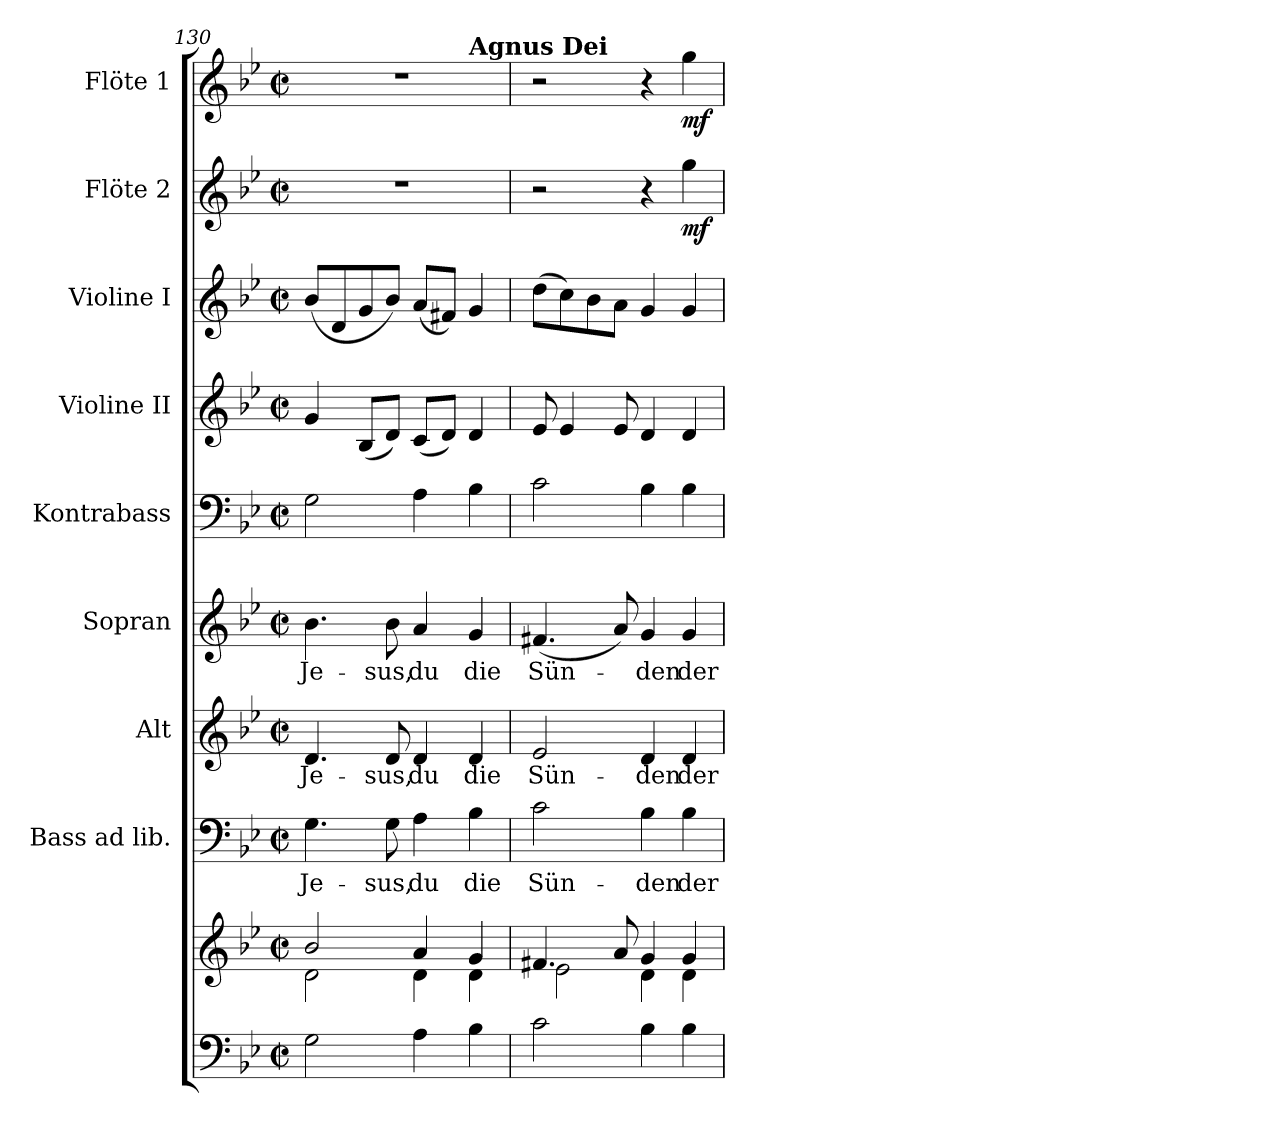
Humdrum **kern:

**kern	**kern	**kern	**text	**kern	**text	**kern	**text	**kern	**kern	**kern	**kern	**dynam	**kern	**dynam
*part9	*part9	*part8	*part8	*part7	*part7	*part6	*part6	*part5	*part4	*part3	*part2	*part2	*part1	*part1
*staff10	*staff9	*staff8	*staff8	*staff7	*staff7	*staff6	*staff6	*staff5	*staff4	*staff3	*staff2	*staff2	*staff1	*staff1
*	*	*I"Bass ad lib.	*	*I"Alt	*	*I"Sopran	*	*I"Kontrabass	*I"Violine II	*I"Violine I	*I"Flöte 2	*	*I"Flöte 1	*
*	*	*I'B.	*	*I'A.	*	*I'S.	*	*I'Kb.	*I'Vl. II	*I'Vl. I	*I'Fl. 2	*	*I'Fl. 1	*
*clefF4	*clefG2	*clefF4	*	*clefG2	*	*clefG2	*	*clefF4	*clefG2	*clefG2	*clefG2	*	*clefG2	*
*	*	*	*	*	*	*	*	*ITrd7c12	*	*	*	*	*	*
*k[b-e-]	*k[b-e-]	*k[b-e-]	*	*k[b-e-]	*	*k[b-e-]	*	*k[b-e-]	*k[b-e-]	*k[b-e-]	*k[b-e-]	*	*k[b-e-]	*
*B-:	*B-:	*B-:	*	*B-:	*	*B-:	*	*B-:	*B-:	*B-:	*B-:	*	*B-:	*
*M2/2	*M2/2	*M2/2	*	*M2/2	*	*M2/2	*	*M2/2	*M2/2	*M2/2	*M2/2	*	*M2/2	*
*met(c|)	*met(c|)	*met(c|)	*	*met(c|)	*	*met(c|)	*	*met(c|)	*met(c|)	*met(c|)	*met(c|)	*	*met(c|)	*
=130	=130	=130	=130	=130	=130	=130	=130	=130	=130	=130	=130	=130	=130	=130
*	*^	*	*	*	*	*	*	*	*	*	*	*	*	*
!	!	!	!	!LO:LY:b	!	!LO:LY:b	!	!LO:LY:b	!	!	!	!	!	!	!
*	*	*	*	*	*	*	*	*	*	*	*	*	*	*^	*
2G\	2b-/	2d\	4.G\	Je-	4.d/	Je-	4.b-\	Je-	2GG\	4g/	(<8b-/L	1r	.	1r	2.ryy	.
.	.	.	.	.	.	.	.	.	.	.	8d/	.	.	.	.	.
.	.	.	.	.	.	.	.	.	.	(<8B-/L	8g/	.	.	.	.	.
!	!	!	!	!LO:LY:b	!	!LO:LY:b	!	!LO:LY:b	!	!	!	!	!	!	!	!
.	.	.	8G\	-sus,	8d/	-sus,	8b-\	-sus,	.	8d/J)	8b-/J)	.	.	.	.	.
!	!	!	!	!LO:LY:b	!	!LO:LY:b	!	!LO:LY:b	!	!	!	!	!	!	!	!
4A\	4a/	4d\	4A\	du	4d/	du	4a/	du	4AA\	(<8c/L	(<8a/L	.	.	.	.	.
.	.	.	.	.	.	.	.	.	.	8d/J)	8f#X/J)	.	.	.	.	.
!	!	!	!	!	!	!	!	!	!	!	!	!	!	!	!LO:TX:a:B:t=Agnus Dei	!
!	!	!	!	!LO:LY:b	!	!LO:LY:b	!	!LO:LY:b	!	!	!	!	!	!	!	!
4B-\	4g/	4d\	4B-\	die	4d/	die	4g/	die	4BB-\	4d/	4g/	.	.	.	4ryy	.
=131	=131	=131	=131	=131	=131	=131	=131	=131	=131	=131	=131	=131	=131	=131	=131	=131
!	!	!	!	!LO:LY:b	!	!LO:LY:b	!	!LO:LY:b	!	!	!	!	!	!	!	!
*	*	*	*	*	*	*	*	*	*	*	*	*	*	*v	*v	*
2c\	4.f#X/	2e-\	2c\	Sün-	2e-/	Sün-	(<4.f#X/	Sün-	2C\	8e-/	(>8dd\L	2r	.	2r	.
.	.	.	.	.	.	.	.	.	.	4e-/	8cc\)	.	.	.	.
.	.	.	.	.	.	.	.	.	.	.	8b-\	.	.	.	.
.	8a/	.	.	.	.	.	8a/)	.	.	8e-/	8a\J	.	.	.	.
!	!	!	!	!LO:LY:b	!	!LO:LY:b	!	!LO:LY:b	!	!	!	!	!	!	!
4B-\	4g/	4d\	4B-\	-den	4d/	-den	4g/	-den	4BB-\	4d/	4g/	4r	.	4r	.
!	!	!	!	!LO:LY:b	!	!LO:LY:b	!	!LO:LY:b	!	!	!	!	!LO:DY:b	!	!LO:DY:b
4B-\	4g/	4d\	4B-\	der	4d/	der	4g/	der	4BB-\	4d/	4g/	4gg\	mf	4gg\	mf
*	*v	*v	*	*	*	*	*	*	*	*	*	*	*	*	*
=	=	=	=	=	=	=	=	=	=	=	=	=	=	=
*-	*-	*-	*-	*-	*-	*-	*-	*-	*-	*-	*-	*-	*-	*-
